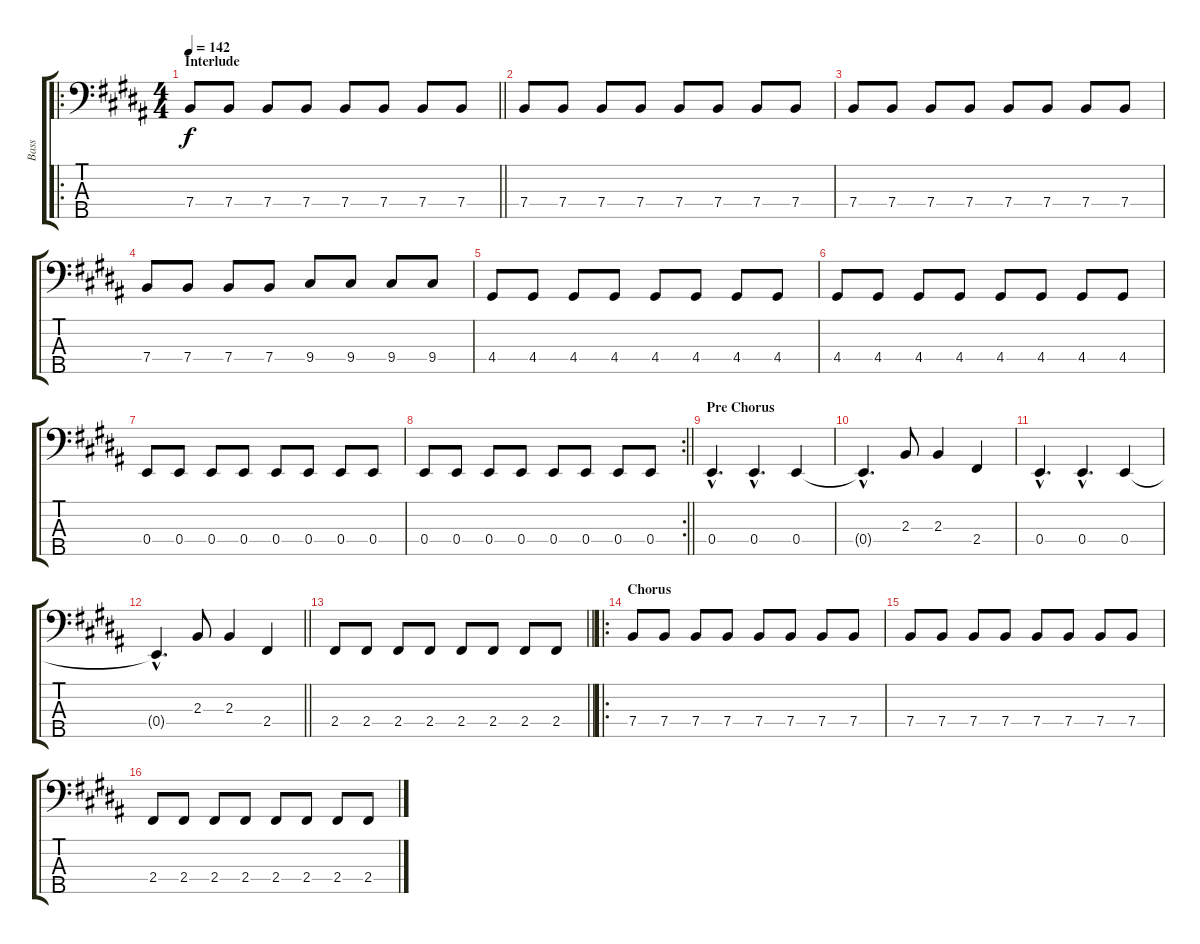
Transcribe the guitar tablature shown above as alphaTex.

\track ("Bass" "Bass") {instrument electricbassfinger}
\staff {score tabs}
\tuning (G2 D2 A1 E1 B0) {hide}
\ro
\ts (4 4)
\section ("" "Interlude")
\tempo 142
\clef f4
\barLineRight lightlight
\ks b
7.4.8{dy f} 7.4.8 7.4.8 7.4.8 7.4.8 7.4.8 7.4.8 7.4.8 |
7.4.8 7.4.8 7.4.8 7.4.8 7.4.8 7.4.8 7.4.8 7.4.8 |
7.4.8 7.4.8 7.4.8 7.4.8 7.4.8 7.4.8 7.4.8 7.4.8 |
7.4.8 7.4.8 7.4.8 7.4.8 9.4.8 9.4.8 9.4.8 9.4.8 |
4.4.8 4.4.8 4.4.8 4.4.8 4.4.8 4.4.8 4.4.8 4.4.8 |
4.4.8 4.4.8 4.4.8 4.4.8 4.4.8 4.4.8 4.4.8 4.4.8 |
0.4.8 0.4.8 0.4.8 0.4.8 0.4.8 0.4.8 0.4.8 0.4.8 |
\rc 2
\barLineRight lightlight
0.4.8 0.4.8 0.4.8 0.4.8 0.4.8 0.4.8 0.4.8 0.4.8 |
\section ("" "Pre Chorus")
0.4{hac}.4{d} 0.4{hac}.4{d} 0.4.4 |
0.4{hac t}.4{d} 2.3.8 2.3.4 2.4.4 |
0.4{hac}.4{d} 0.4{hac}.4{d} 0.4.4 |
\barLineRight lightlight
0.4{hac t}.4{d} 2.3.8 2.3.4 2.4.4 |
\barLineRight lightlight
2.4.8 2.4.8 2.4.8 2.4.8 2.4.8 2.4.8 2.4.8 2.4.8 |
\ro
\section ("" "Chorus")
7.4.8 7.4.8 7.4.8 7.4.8 7.4.8 7.4.8 7.4.8 7.4.8 |
7.4.8 7.4.8 7.4.8 7.4.8 7.4.8 7.4.8 7.4.8 7.4.8 |
2.4.8 2.4.8 2.4.8 2.4.8 2.4.8 2.4.8 2.4.8 2.4.8
